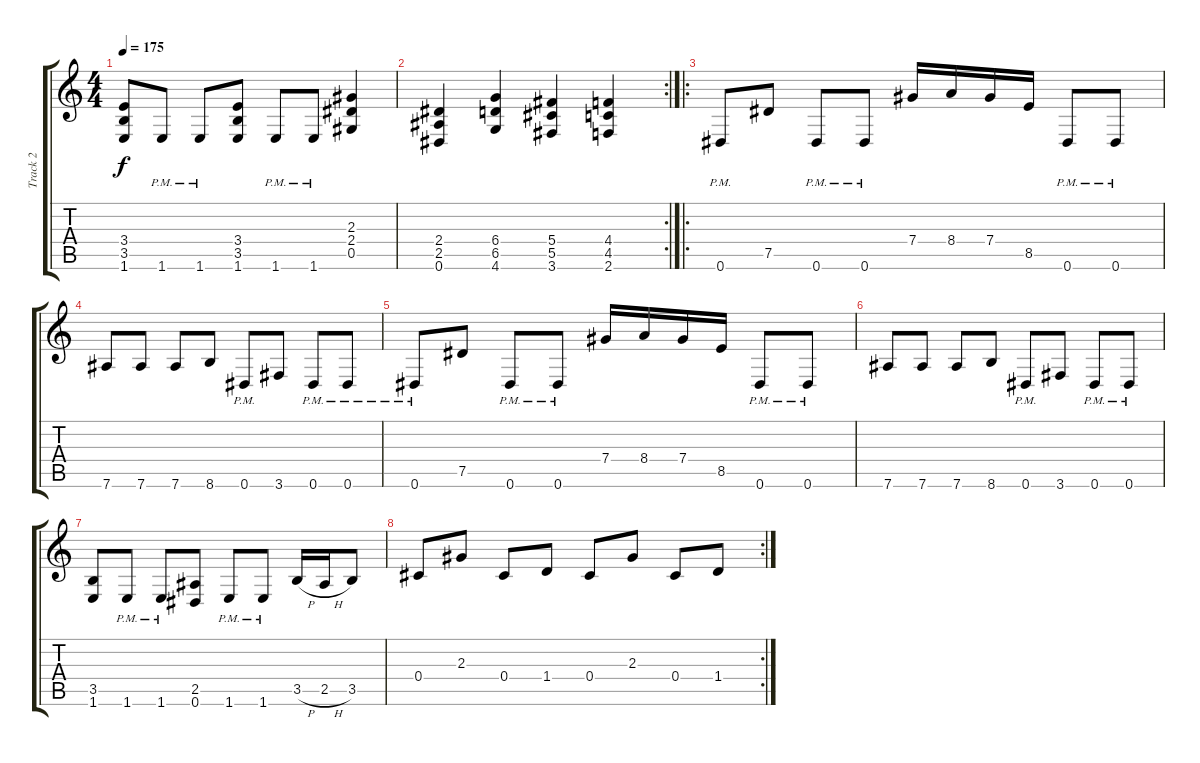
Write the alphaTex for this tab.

\track ("Track 2" "Track 2") {instrument distortionguitar}
\staff {score tabs}
\tuning (Eb4 Bb3 Gb3 Db3 Ab2 Eb2) {hide}
\ts (4 4)
\tempo 175
\clef g2
\ks c
(3.4 3.5 1.6).8{dy f} 1.6{pm}.8 1.6{pm}.8 (3.4 3.5 1.6).8 1.6{pm}.8 1.6{pm}.8 (2.3 2.4 0.5).4 |
\rc 2
(2.4 2.5 0.6).4 (6.4 6.5 4.6).4 (5.4 5.5 3.6).4 (4.4 4.5 2.6).4 |
\ro
0.6{pm}.8 7.5.8 0.6{pm}.8 0.6{pm}.8 7.4.16 8.4.16 7.4.16 8.5.16 0.6{pm}.8 0.6{pm}.8 |
7.6.8 7.6.8 7.6.8 8.6.8 0.6{pm}.8 3.6.8 0.6{pm}.8 0.6{pm}.8 |
0.6{pm}.8 7.5.8 0.6{pm}.8 0.6{pm}.8 7.4.16 8.4.16 7.4.16 8.5.16 0.6{pm}.8 0.6{pm}.8 |
7.6.8 7.6.8 7.6.8 8.6.8 0.6{pm}.8 3.6.8 0.6{pm}.8 0.6{pm}.8 |
(3.5 1.6).8 1.6{pm}.8 1.6{pm}.8 (2.5 0.6).8 1.6{pm}.8 1.6{pm}.8 3.5{h}.16 2.5{h}.16 3.5.8 |
\rc 2
0.4.8 2.3.8 0.4.8 1.4.8 0.4.8 2.3.8 0.4.8 1.4.8
